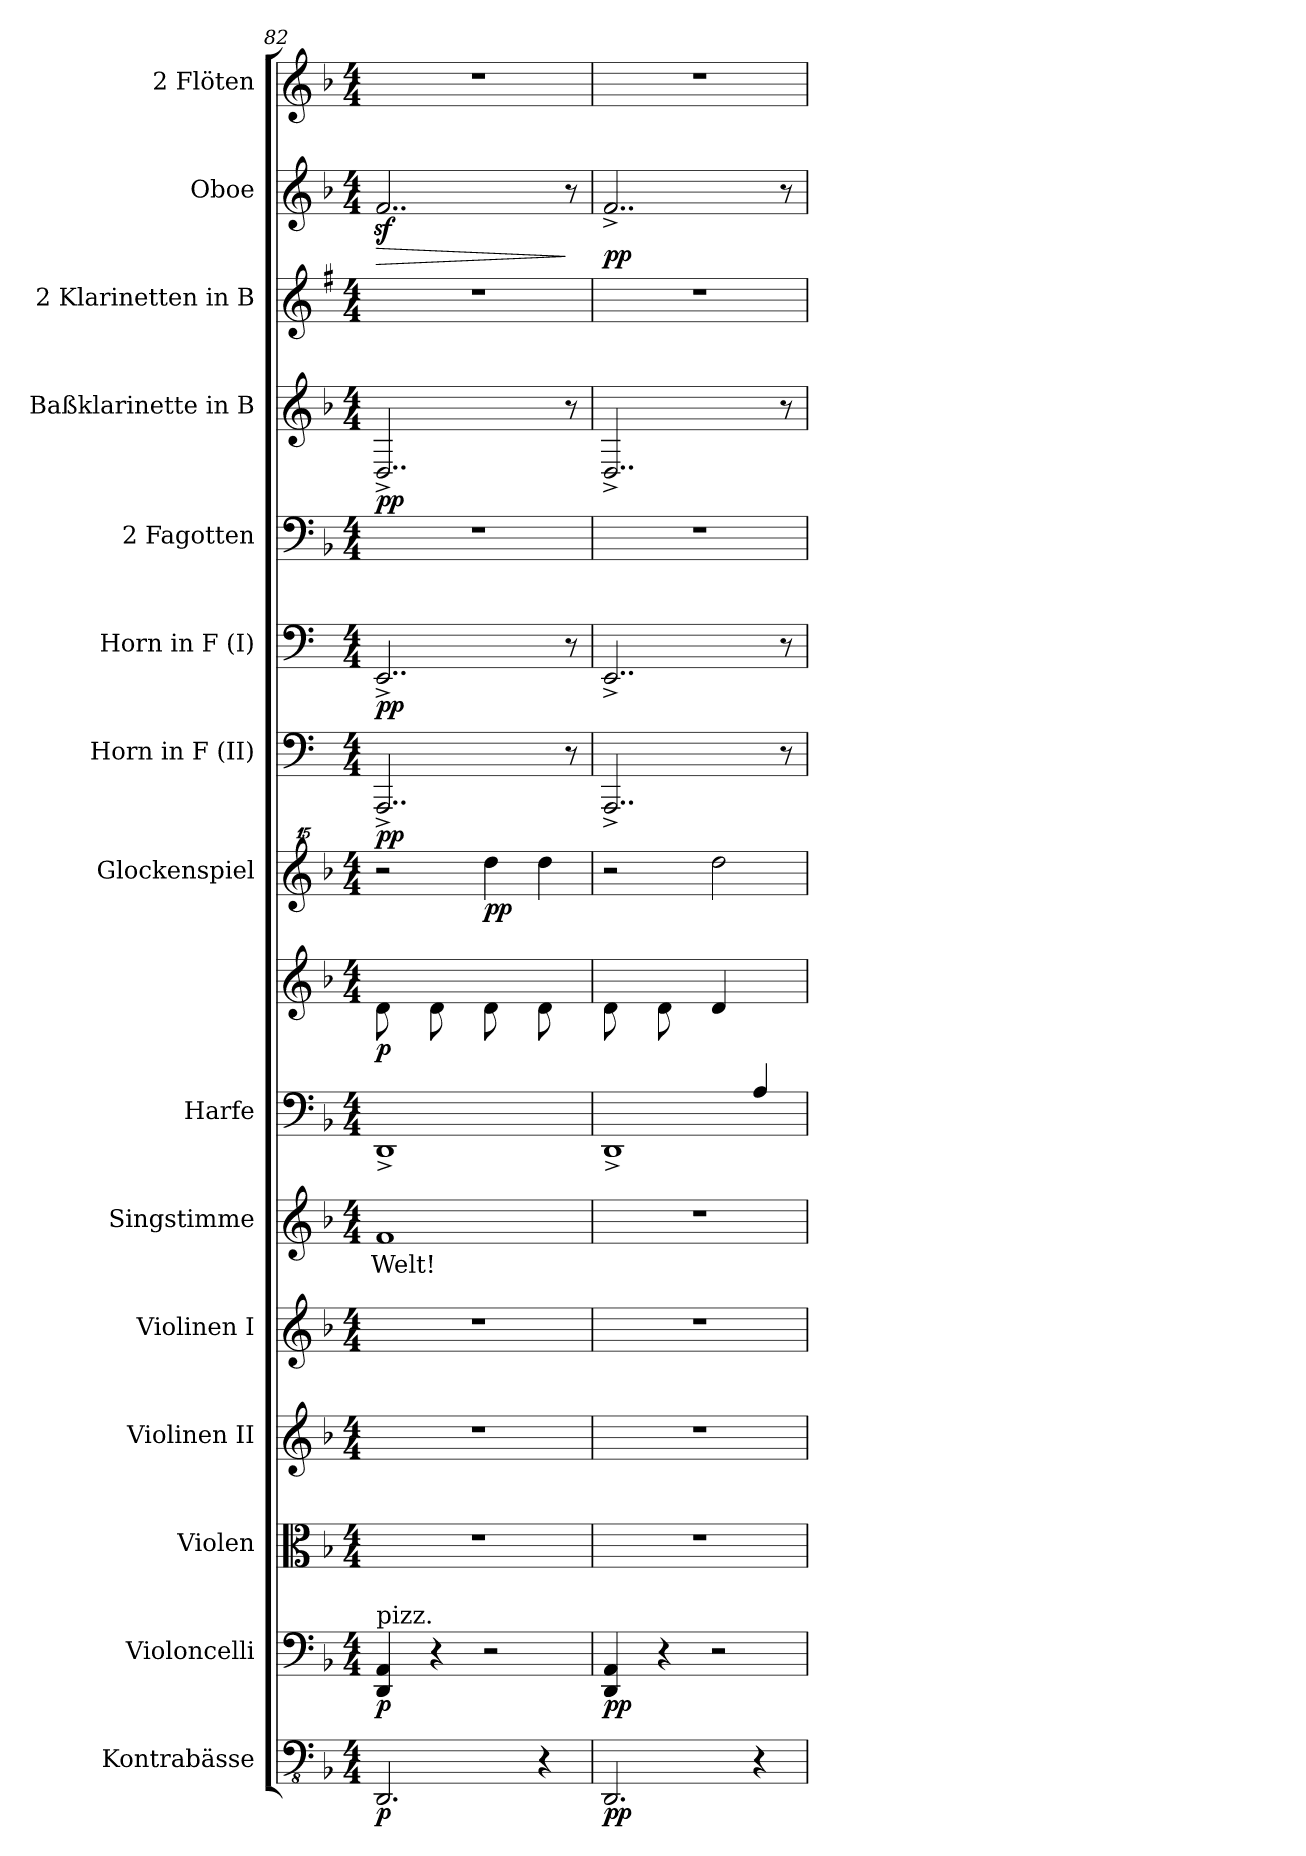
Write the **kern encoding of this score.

**kern	**dynam	**kern	**dynam	**kern	**kern	**kern	**kern	**text	**kern	**kern	**dynam	**kern	**dynam	**kern	**dynam	**kern	**dynam	**kern	**kern	**dynam	**kern	**kern	**dynam	**kern
*part15	*part15	*part14	*part14	*part13	*part12	*part11	*part10	*part10	*part9	*part9	*part9	*part8	*part8	*part7	*part7	*part6	*part6	*part5	*part4	*part4	*part3	*part2	*part2	*part1
*staff16	*staff16	*staff15	*staff15	*staff14	*staff13	*staff12	*staff11	*staff11	*staff10	*staff9	*staff9/10	*staff8	*staff8	*staff7	*staff7	*staff6	*staff6	*staff5	*staff4	*staff4	*staff3	*staff2	*staff2	*staff1
*I"Kontrabässe	*	*I"Violoncelli	*	*I"Violen	*I"Violinen II	*I"Violinen I	*I"Singstimme	*	*I"Harfe	*	*	*I"Glockenspiel	*	*I"Horn in F (II)	*	*I"Horn in F (I)	*	*I"2 Fagotten	*I"Baßklarinette in B	*	*I"2 Klarinetten in B	*I"Oboe	*	*I"2 Flöten
*I'Kb.	*	*I'Vc.	*	*	*I'Vl. II	*I'Vl. I	*I'Singst.	*	*I'Hf.	*	*	*I'Glk.	*	*I'Hr. II	*	*I'Hr. I	*	*I'Fg.	*I'Bklar. (B)	*	*I'Klar. (B)	*I'Ob.	*	*I'Fl.
*clefFv4	*	*clefF4	*	*clefC3	*clefG2	*clefG2	*clefG2	*	*clefF4	*clefG2	*	*clefG^^2	*	*clefF4	*	*clefF4	*	*clefF4	*clefG2	*	*clefG2	*clefG2	*	*clefG2
*	*	*	*	*	*	*	*	*	*	*	*	*	*	*ITrd4c7	*	*ITrd4c7	*	*	*ITrd8c14	*	*ITrd1c2	*	*	*
*k[b-]	*	*k[b-]	*	*k[b-]	*k[b-]	*k[b-]	*k[b-]	*	*k[b-]	*k[b-]	*	*k[b-]	*	*k[b-]	*	*k[b-]	*	*k[b-]	*k[b-]	*	*k[b-]	*k[b-]	*	*k[b-]
*M4/4	*	*M4/4	*	*M4/4	*M4/4	*M4/4	*M4/4	*	*M4/4	*M4/4	*	*M4/4	*	*M4/4	*	*M4/4	*	*M4/4	*M4/4	*	*M4/4	*M4/4	*	*M4/4
=82	=82	=82	=82	=82	=82	=82	=82	=82	=82	=82	=82	=82	=82	=82	=82	=82	=82	=82	=82	=82	=82	=82	=82	=82
!	!	!LO:TX:a:t=pizz.	!	!	!	!	!	!	!	!	!	!	!	!	!	!	!	!	!	!	!	!	!	!
!	!LO:DY:b	!	!LO:DY:b	!	!	!	!	!LO:LY:b	!	!	!LO:DY:b	!	!	!	!LO:DY:b	!	!LO:DY:b	!	!	!LO:DY:b	!	!	!LO:HP:b	!
*	*	*	*	*	*	*	*	*	*^	*	*	*	*	*	*	*	*	*	*	*	*	*	*	*
2.DDD/	p	4DD/ 4AA/	p	1r	1r	1r	1f	Welt!	8ryy	1DD^	8d\L	p	2r	.	2..DDD^/	pp	2..AAA^/	pp	1r	2..DD^/	pp	1r	2..fz</	>	1r
.	.	.	.	.	.	.	.	.	8A/	.	8ryy	.	.	.	.	.	.	.	.	.	.	.	.	.	.
.	.	4r	.	.	.	.	.	.	8ryy	.	8d\	.	.	.	.	.	.	.	.	.	.	.	.	.	.
.	.	.	.	.	.	.	.	.	8A/J	.	8ryy	.	.	.	.	.	.	.	.	.	.	.	.	.	.
!	!	!	!	!	!	!	!	!	!	!	!	!	!	!LO:DY:b	!	!	!	!	!	!	!	!	!	!	!
.	.	2r	.	.	.	.	.	.	8ryy	.	8d\L	.	4dddd\	pp	.	.	.	.	.	.	.	.	.	.	.
.	.	.	.	.	.	.	.	.	8A/	.	8ryy	.	.	.	.	.	.	.	.	.	.	.	.	.	.
4r	.	.	.	.	.	.	.	.	8ryy	.	8d\	.	4dddd\	.	.	.	.	.	.	.	.	.	.	.	.
.	.	.	.	.	.	.	.	.	8A/J	.	8ryy	.	.	.	8r	.	8r	.	.	8r	.	.	8r	]	.
=83	=83	=83	=83	=83	=83	=83	=83	=83	=83	=83	=83	=83	=83	=83	=83	=83	=83	=83	=83	=83	=83	=83	=83	=83	=83
!	!LO:DY:b	!	!LO:DY:b	!	!	!	!	!	!	!	!	!	!	!	!	!	!	!	!	!	!	!	!	!LO:DY:b	!
2.DDD/	pp	4DD/ 4AA/	pp	1r	1r	1r	1r	.	8ryy	1DD^	8d\L	.	2r	.	2..DDD^/	.	2..AAA^/	.	1r	2..DD^/	.	1r	2..f^/	pp	1r
.	.	.	.	.	.	.	.	.	8A/	.	8ryy	.	.	.	.	.	.	.	.	.	.	.	.	.	.
.	.	4r	.	.	.	.	.	.	8ryy	.	8d\	.	.	.	.	.	.	.	.	.	.	.	.	.	.
.	.	.	.	.	.	.	.	.	8A/J	.	8ryy	.	.	.	.	.	.	.	.	.	.	.	.	.	.
.	.	2r	.	.	.	.	.	.	4ryy	.	4d/	.	2dddd\	.	.	.	.	.	.	.	.	.	.	.	.
4r	.	.	.	.	.	.	.	.	4A/	.	4ryy	.	.	.	.	.	.	.	.	.	.	.	.	.	.
.	.	.	.	.	.	.	.	.	.	.	.	.	.	.	8r	.	8r	.	.	8r	.	.	8r	.	.
*	*	*	*	*	*	*	*	*	*v	*v	*	*	*	*	*	*	*	*	*	*	*	*	*	*	*
=	=	=	=	=	=	=	=	=	=	=	=	=	=	=	=	=	=	=	=	=	=	=	=	=
*-	*-	*-	*-	*-	*-	*-	*-	*-	*-	*-	*-	*-	*-	*-	*-	*-	*-	*-	*-	*-	*-	*-	*-	*-
